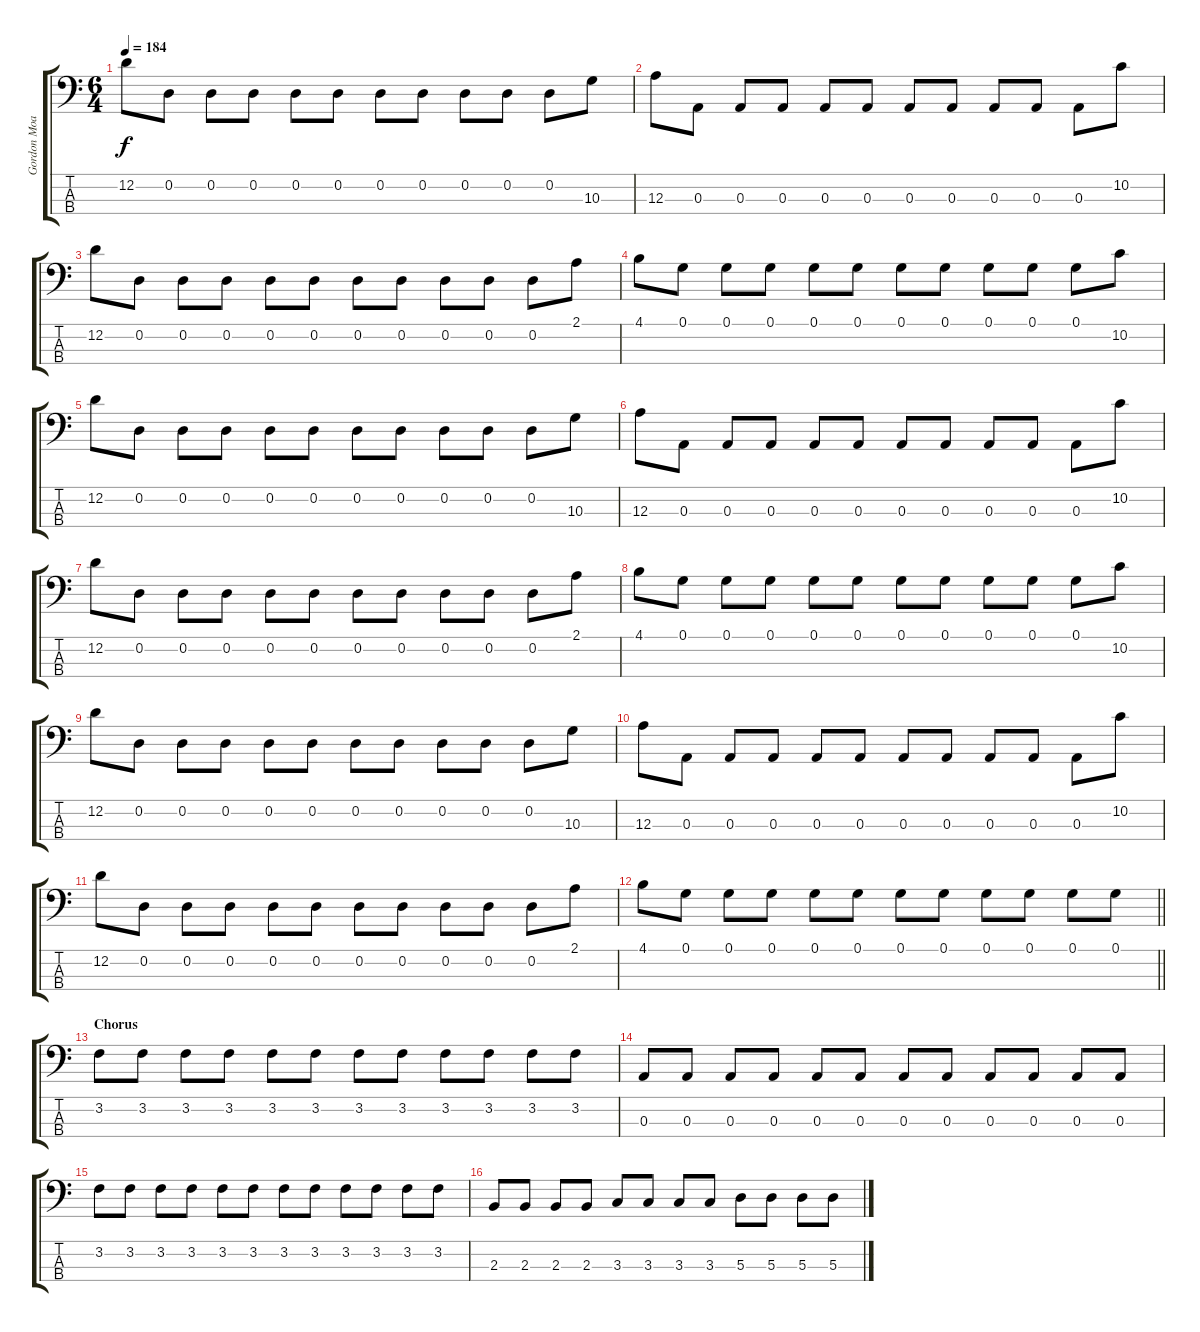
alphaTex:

\track ("Gordon Moakes" "Gordon Moa") {instrument electricbassfinger}
\staff {score tabs}
\tuning (G2 D2 A1 E1) {hide}
\ts (6 4)
\tempo 184
\clef f4
\ks c
12.2.8{dy f} 0.2.8 0.2.8 0.2.8 0.2.8 0.2.8 0.2.8 0.2.8 0.2.8 0.2.8 0.2.8 10.3.8 |
12.3.8 0.3.8 0.3.8 0.3.8 0.3.8 0.3.8 0.3.8 0.3.8 0.3.8 0.3.8 0.3.8 10.2.8 |
12.2.8 0.2.8 0.2.8 0.2.8 0.2.8 0.2.8 0.2.8 0.2.8 0.2.8 0.2.8 0.2.8 2.1.8 |
4.1.8 0.1.8 0.1.8 0.1.8 0.1.8 0.1.8 0.1.8 0.1.8 0.1.8 0.1.8 0.1.8 10.2.8 |
12.2.8 0.2.8 0.2.8 0.2.8 0.2.8 0.2.8 0.2.8 0.2.8 0.2.8 0.2.8 0.2.8 10.3.8 |
12.3.8 0.3.8 0.3.8 0.3.8 0.3.8 0.3.8 0.3.8 0.3.8 0.3.8 0.3.8 0.3.8 10.2.8 |
12.2.8 0.2.8 0.2.8 0.2.8 0.2.8 0.2.8 0.2.8 0.2.8 0.2.8 0.2.8 0.2.8 2.1.8 |
4.1.8 0.1.8 0.1.8 0.1.8 0.1.8 0.1.8 0.1.8 0.1.8 0.1.8 0.1.8 0.1.8 10.2.8 |
12.2.8 0.2.8 0.2.8 0.2.8 0.2.8 0.2.8 0.2.8 0.2.8 0.2.8 0.2.8 0.2.8 10.3.8 |
12.3.8 0.3.8 0.3.8 0.3.8 0.3.8 0.3.8 0.3.8 0.3.8 0.3.8 0.3.8 0.3.8 10.2.8 |
12.2.8 0.2.8 0.2.8 0.2.8 0.2.8 0.2.8 0.2.8 0.2.8 0.2.8 0.2.8 0.2.8 2.1.8 |
\barLineRight lightlight
4.1.8 0.1.8 0.1.8 0.1.8 0.1.8 0.1.8 0.1.8 0.1.8 0.1.8 0.1.8 0.1.8 0.1.8 |
\section ("" "Chorus")
3.2.8 3.2.8 3.2.8 3.2.8 3.2.8 3.2.8 3.2.8 3.2.8 3.2.8 3.2.8 3.2.8 3.2.8 |
0.3.8 0.3.8 0.3.8 0.3.8 0.3.8 0.3.8 0.3.8 0.3.8 0.3.8 0.3.8 0.3.8 0.3.8 |
3.2.8 3.2.8 3.2.8 3.2.8 3.2.8 3.2.8 3.2.8 3.2.8 3.2.8 3.2.8 3.2.8 3.2.8 |
2.3.8 2.3.8 2.3.8 2.3.8 3.3.8 3.3.8 3.3.8 3.3.8 5.3.8 5.3.8 5.3.8 5.3.8
